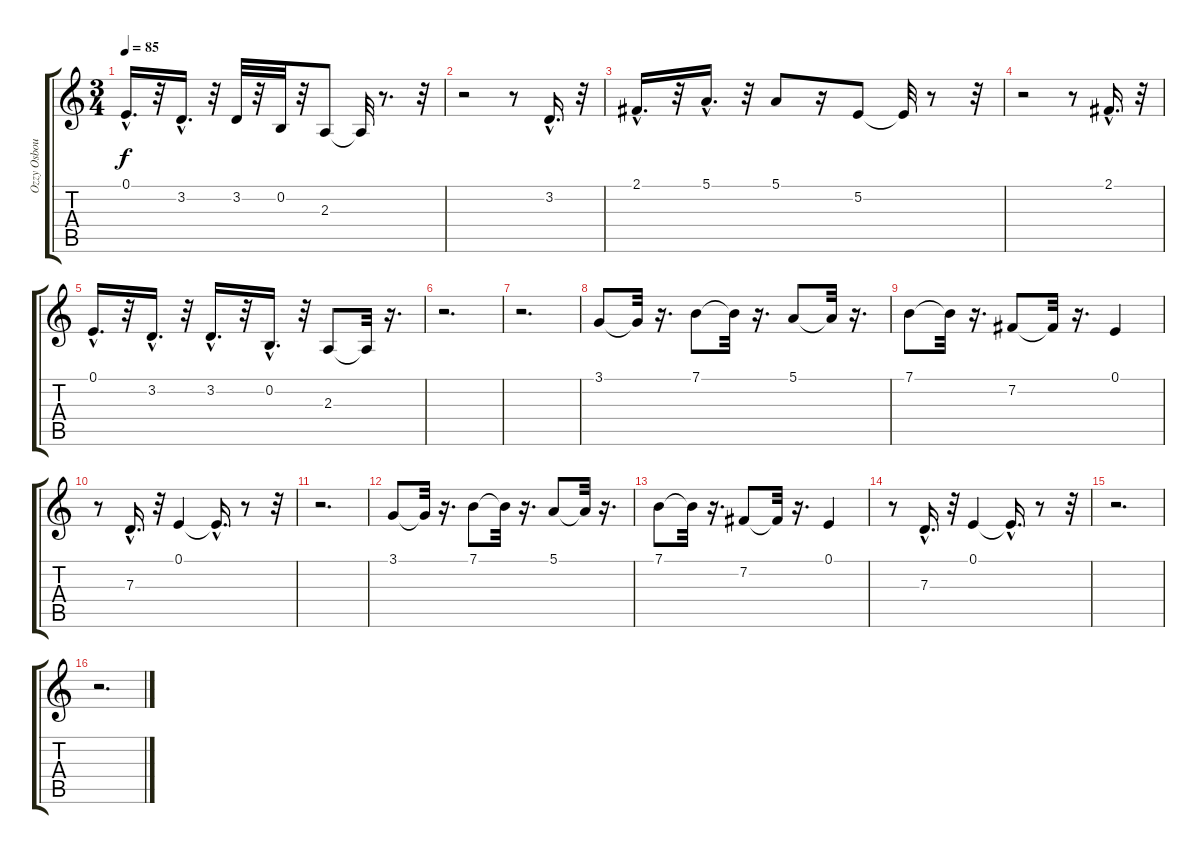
\track ("Ozzy Osbourne" "Ozzy Osbou") {instrument lead8bassandlead}
\staff {score tabs}
\tuning (E4 B3 G3 D3 A2 E2) {hide}
\ts (3 4)
\tempo 85
\clef g2
\ks c
0.1{hac}.16{d dy f} r.32 3.2{hac}.16{d} r.32 3.2.32 r.32 0.2.32 r.32 2.3.8 2.3{t}.32 r.8{d} r.32 |
r.2 r.8 3.2{hac}.16{d} r.32 |
2.1{hac}.16{d} r.32 5.1{hac}.16{d} r.32 5.1.8 r.16 5.2.8 5.2{t}.32 r.8 r.32 |
r.2 r.8 2.1{hac}.16{d} r.32 |
0.1{hac}.16{d} r.32 3.2{hac}.16{d} r.32 3.2{hac}.16{d} r.32 0.2{hac}.16{d} r.32 2.3.8 2.3{t}.32 r.16{d} |
r.2{d} |
r.2{d} |
3.1.8 3.1{t}.32 r.16{d} 7.1.8 7.1{t}.32 r.16{d} 5.1.8 5.1{t}.32 r.16{d} |
7.1.8 7.1{t}.32 r.16{d} 7.2.8 7.2{t}.32 r.16{d} 0.1.4 |
r.8 7.3{hac}.16{d} r.32 0.1.4 0.1{hac t}.16{d} r.8 r.32 |
r.2{d} |
3.1.8 3.1{t}.32 r.16{d} 7.1.8 7.1{t}.32 r.16{d} 5.1.8 5.1{t}.32 r.16{d} |
7.1.8 7.1{t}.32 r.16{d} 7.2.8 7.2{t}.32 r.16{d} 0.1.4 |
r.8 7.3{hac}.16{d} r.32 0.1.4 0.1{hac t}.16{d} r.8 r.32 |
r.2{d} |
r.2{d}
